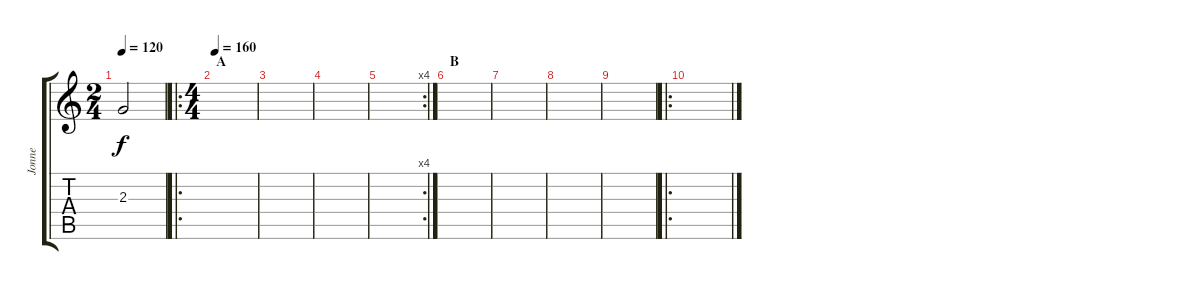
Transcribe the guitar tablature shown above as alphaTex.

\track ("Jonne" "Jonne") {instrument acousticguitarsteel}
\staff {score tabs}
\tuning (D4 A3 F3 C3 G2 D2) {hide}
\ts (2 4)
\tempo 120
\clef g2
\ks c
2.3{t}.2{dy f} |
\ro
\ts (4 4)
\section ("" "A")
\tempo 160
|
|
|
\rc 4
|
\section ("" "B")
|
|
|
|
\ro
